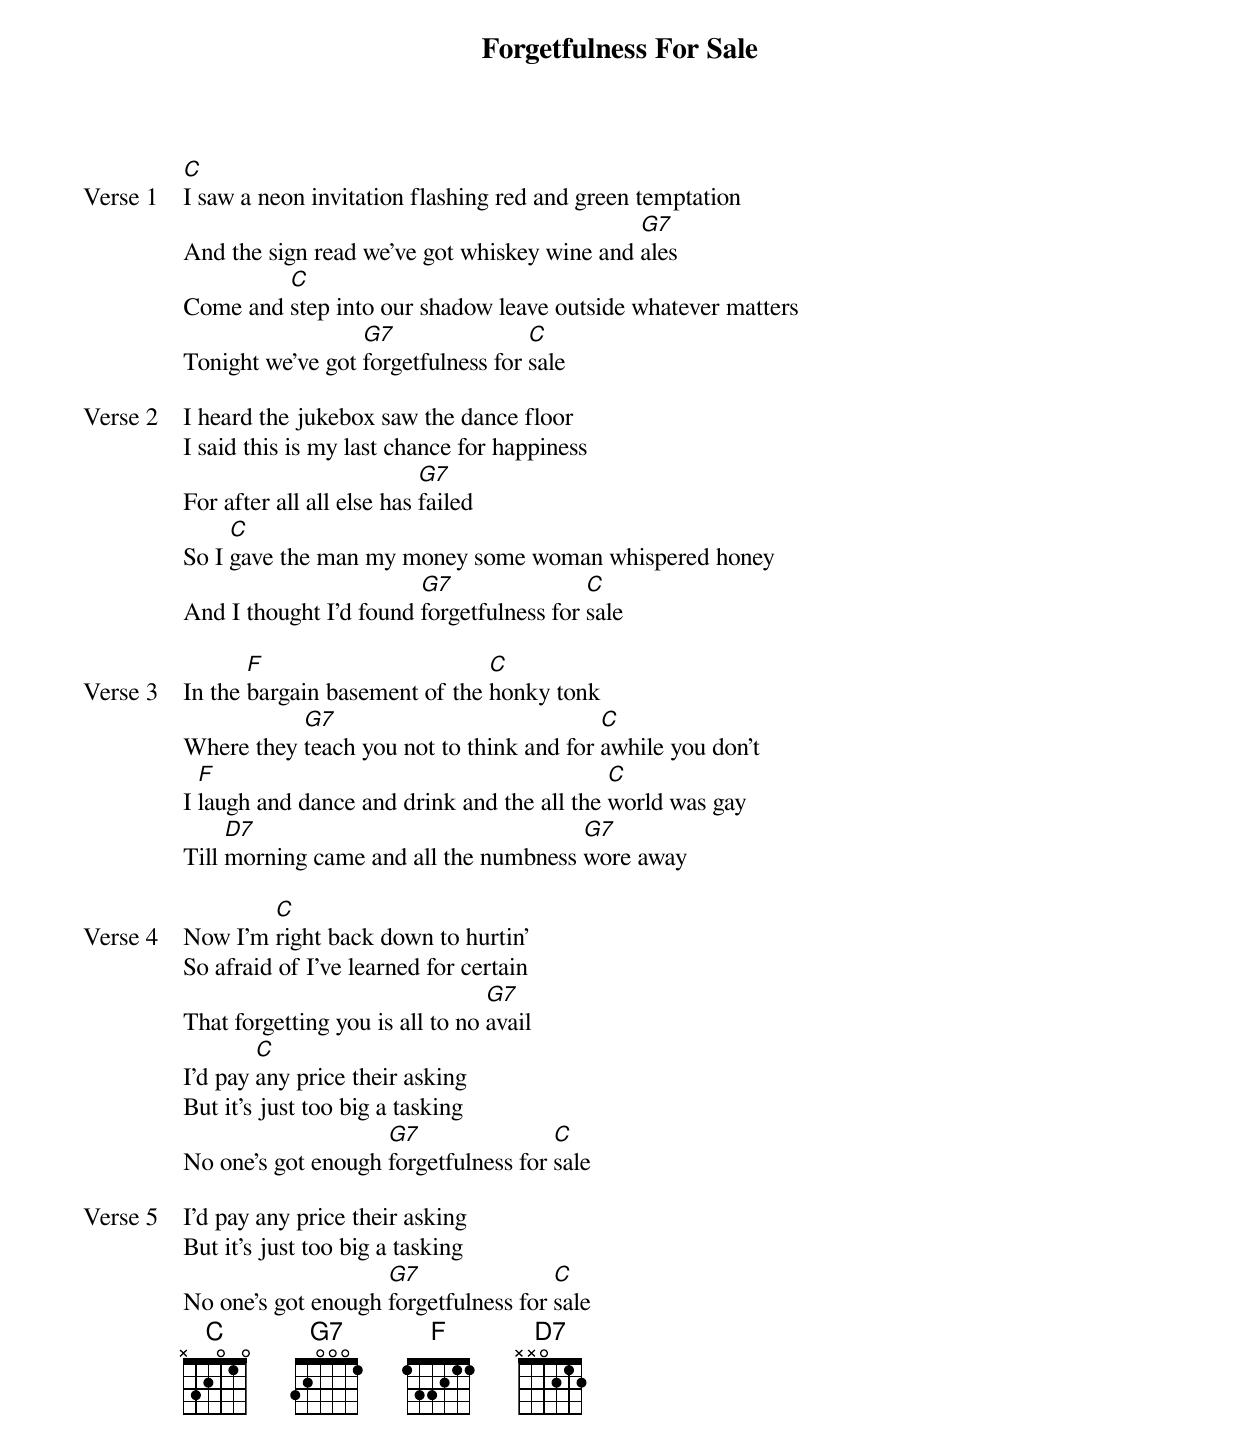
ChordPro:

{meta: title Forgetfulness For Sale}
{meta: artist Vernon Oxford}
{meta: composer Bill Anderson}
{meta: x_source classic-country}
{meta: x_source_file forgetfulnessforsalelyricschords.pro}
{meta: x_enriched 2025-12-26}

{start_of_verse: Verse 1}
[C]I saw a neon invitation flashing red and green temptation
And the sign read we've got whiskey wine and [G7]ales
Come and [C]step into our shadow leave outside whatever matters
Tonight we've got [G7]forgetfulness for [C]sale
{end_of_verse}

{start_of_verse: Verse 2}
I heard the jukebox saw the dance floor
I said this is my last chance for happiness
For after all all else has [G7]failed
So I [C]gave the man my money some woman whispered honey
And I thought I'd found [G7]forgetfulness for [C]sale
{end_of_verse}

{start_of_verse: Verse 3}
In the [F]bargain basement of the [C]honky tonk
Where they [G7]teach you not to think and for [C]awhile you don't
I [F]laugh and dance and drink and the all the [C]world was gay
Till [D7]morning came and all the numbness [G7]wore away
{end_of_verse}

{start_of_verse: Verse 4}
Now I'm [C]right back down to hurtin'
So afraid of I've learned for certain
That forgetting you is all to no [G7]avail
I'd pay [C]any price their asking
But it's just too big a tasking
No one's got enough [G7]forgetfulness for [C]sale
{end_of_verse}

{start_of_verse: Verse 5}
I'd pay any price their asking
But it's just too big a tasking
No one's got enough [G7]forgetfulness for [C]sale
{end_of_verse}
